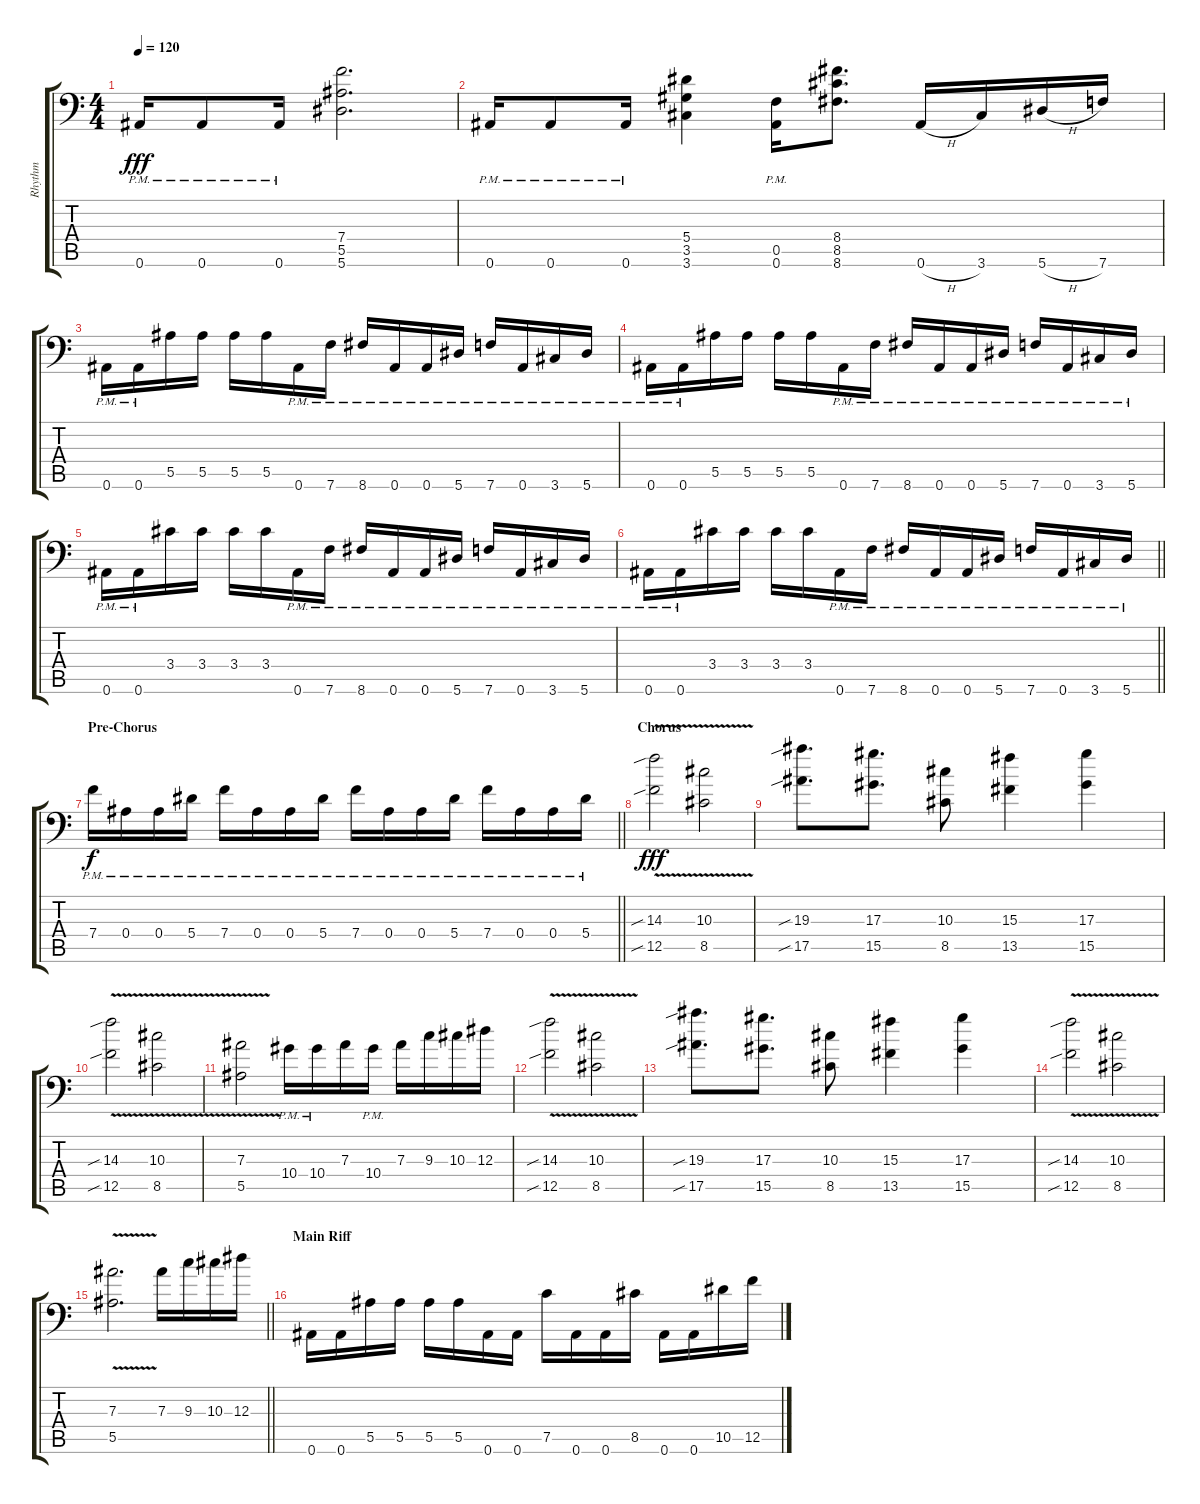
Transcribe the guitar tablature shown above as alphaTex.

\track ("Rhythm" "Rhythm") {instrument distortionguitar}
\staff {score tabs}
\tuning (C4 G3 Eb3 Bb2 F2 Bb1) {hide}
\ts (4 4)
\tempo 120
\clef f4
\ks c
0.6{pm}.16{dy fff} 0.6{pm}.8 0.6{pm}.16 (7.4 5.5 5.6).2{d} |
0.6{pm}.16 0.6{pm}.8 0.6{pm}.16 (5.4 3.5 3.6).4 (0.5{pm} 0.6{pm}).16 (8.4 8.5 8.6).8{d} 0.6{h}.16 3.6.16 5.6{h}.16 7.6.16 |
0.6{pm}.16 0.6{pm}.16 5.5.16 5.5.16 5.5.16 5.5.16 0.6{pm}.16 7.6{pm}.16 8.6{pm}.16 0.6{pm}.16 0.6{pm}.16 5.6{pm}.16 7.6{pm}.16 0.6{pm}.16 3.6{pm}.16 5.6{pm}.16 |
0.6{pm}.16 0.6{pm}.16 5.5.16 5.5.16 5.5.16 5.5.16 0.6{pm}.16 7.6{pm}.16 8.6{pm}.16 0.6{pm}.16 0.6{pm}.16 5.6{pm}.16 7.6{pm}.16 0.6{pm}.16 3.6{pm}.16 5.6{pm}.16 |
0.6{pm}.16 0.6{pm}.16 3.4.16 3.4.16 3.4.16 3.4.16 0.6{pm}.16 7.6{pm}.16 8.6{pm}.16 0.6{pm}.16 0.6{pm}.16 5.6{pm}.16 7.6{pm}.16 0.6{pm}.16 3.6{pm}.16 5.6{pm}.16 |
\barLineRight lightlight
0.6{pm}.16 0.6{pm}.16 3.4.16 3.4.16 3.4.16 3.4.16 0.6{pm}.16 7.6{pm}.16 8.6{pm}.16 0.6{pm}.16 0.6{pm}.16 5.6{pm}.16 7.6{pm}.16 0.6{pm}.16 3.6{pm}.16 5.6{pm}.16 |
\section ("" "Pre-Chorus")
\barLineRight lightlight
7.4{pm}.16{dy f} 0.4{pm}.16 0.4{pm}.16 5.4{pm}.16 7.4{pm}.16 0.4{pm}.16 0.4{pm}.16 5.4{pm}.16 7.4{pm}.16 0.4{pm}.16 0.4{pm}.16 5.4{pm}.16 7.4{pm}.16 0.4{pm}.16 0.4{pm}.16 5.4{pm}.16 |
\section ("" "Chorus")
(14.3{v sib} 12.5{sib}).2{dy fff} (10.3{v} 8.5).2 |
(19.3{sib} 17.5{sib}).8{d} (17.3 15.5).8{d} (10.3 8.5).8 (15.3 13.5).4 (17.3 15.5).4 |
(14.3{v sib} 12.5{sib}).2 (10.3{v} 8.5).2 |
(7.3{v} 5.5).2 10.4{pm}.16 10.4{pm}.16 7.3.16 10.4{pm}.16 7.3.16 9.3.16 10.3.16 12.3.16 |
(14.3{v sib} 12.5{sib}).2 (10.3{v} 8.5).2 |
(19.3{sib} 17.5{sib}).8{d} (17.3 15.5).8{d} (10.3 8.5).8 (15.3 13.5).4 (17.3 15.5).4 |
(14.3{v sib} 12.5{sib}).2 (10.3{v} 8.5).2 |
\barLineRight lightlight
(7.3{v} 5.5).2{d} 7.3.16 9.3.16 10.3.16 12.3.16 |
\section ("" "Main Riff")
0.6.16 0.6.16 5.5.16 5.5.16 5.5.16 5.5.16 0.6.16 0.6.16 7.5.16 0.6.16 0.6.16 8.5.16 0.6.16 0.6.16 10.5.16 12.5.16
